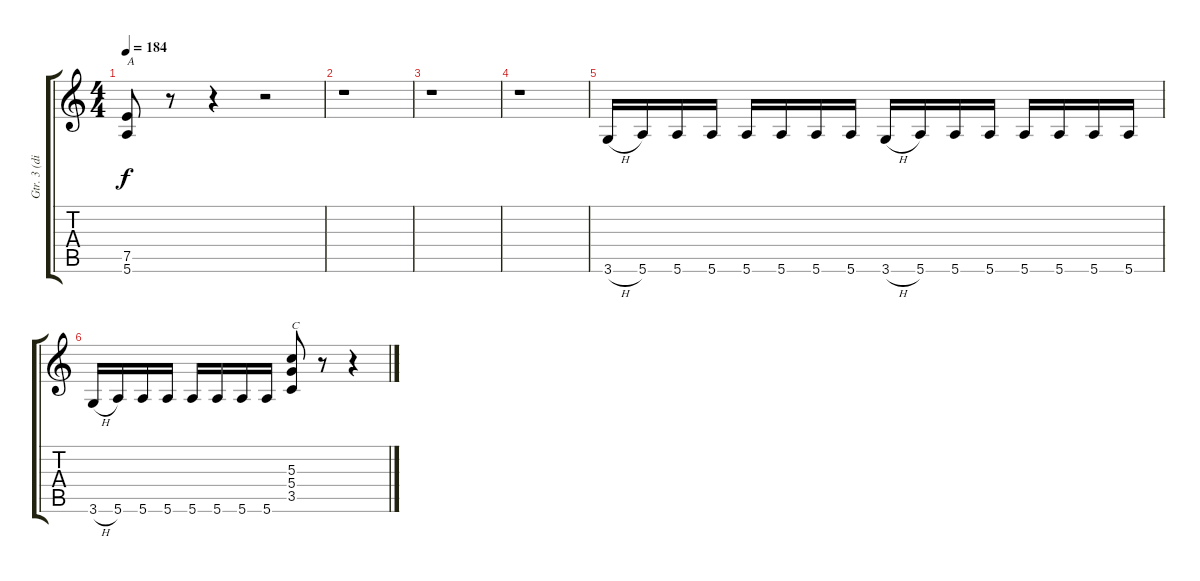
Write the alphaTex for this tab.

\track ("Gtr. 3 (dist.)" "Gtr. 3 (di") {instrument distortionguitar}
\staff {score tabs}
\tuning (E4 B3 G3 D3 A2 E2) {hide}
\ts (4 4)
\tempo 184
\clef g2
\ks c
(7.5 5.6).8{txt "A" dy f} r.8 r.4 r.2 |
r.1 |
r.1 |
r.1 |
3.6{h}.16 5.6.16 5.6.16 5.6.16 5.6.16 5.6.16 5.6.16 5.6.16 3.6{h}.16 5.6.16 5.6.16 5.6.16 5.6.16 5.6.16 5.6.16 5.6.16 |
3.6{h}.16 5.6.16 5.6.16 5.6.16 5.6.16 5.6.16 5.6.16 5.6.16 (5.3 5.4 3.5).8{txt "C"} r.8 r.4
